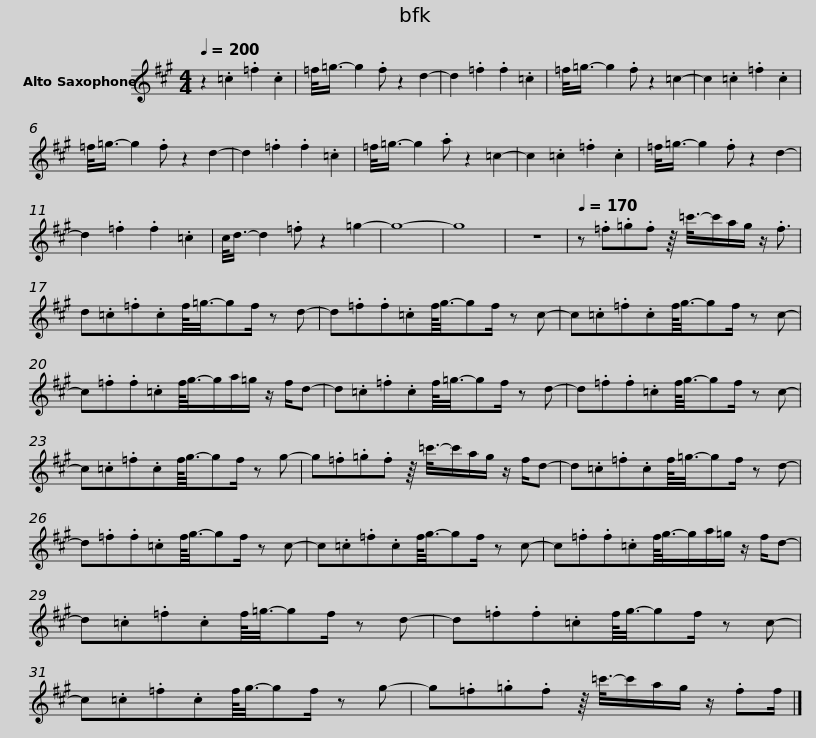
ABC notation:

X:1
L:1/8
Q:1/4=200
M:4/4
I:linebreak $
K:none
V:1 treble transpose=-9
V:1
[K:A] z2 .=c2 .=f2 .c2 | =f/<=g/- g2 .f z2 d2- | d2 .=f2 .f2 .=c2 | =f/<=g/- g2 .f z2 =c2- | c2 .=c2 .=f2 .c2 | %5
 =f/<=g/- g2 .f z2 d2- | d2 .=f2 .f2 .=c2 |$ =f/<=g/- g2 .a z2 =c2- | c2 .=c2 .=f2 .c2 | =f/<=g/- g2 .f z2 d2- | %10
 d2 .=f2 .f2 .=c2 | c/<d/- d2 .=f z2 =g2- | g8- | g8 | z8 |$ %15
[Q:1/4=170] z .=f.=g.f z/8 =c'3/8-c'/a/g/ z/ .f3/2 | d.=c.=f.cf/4<=g/4-g-f/ z d- | d.=f.f.=cf/4<g/4-g-f/ z c- |$ c.=c.=f.cf/4<g/4-g-f/ z c- | c.=f.f.=cf/4<g/4-g/a/=g/ z/ f/d- | %20
 d.=c.=f.cf/4<=g/4-g-f/ z d- |$ d.=f.f.=cf/4<g/4-g-f/ z c- | c.=c.=f.cf/4<g/4-g-f/ z g- | g.=f.=g.f z/8 =c'3/8-c'/a/g/ z/ f/d- |$ d.=c.=f.cf/4<=g/4-g-f/ z d- | %25
 d.=f.f.=cf/4<g/4-g-f/ z c- | c.=c.=f.cf/4<g/4-g-f/ z c- |$ c.=f.f.=cf/4<g/4-g/a/=g/ z/ f/d- | d.=c.=f.cf/4<=g/4-g-f/ z d- | d.=f.f.=cf/4<g/4-g-f/ z c- |$ %30
 c.=c.=f.cf/4<g/4-g-f/ z g- | g.=f.=g.f z/8 =c'3/8-c'/a/g/ z/ .ff/ |] %32
